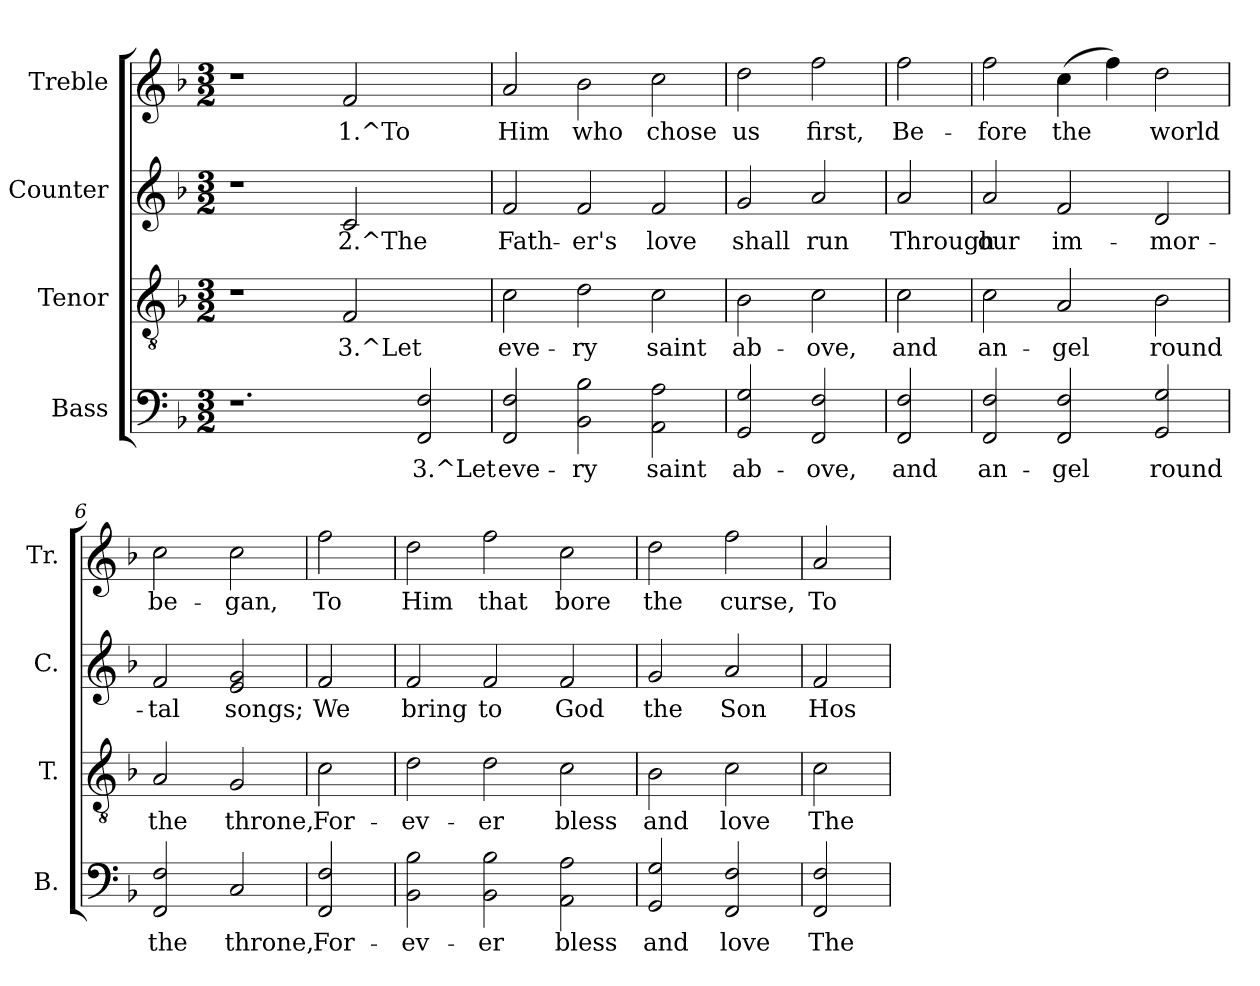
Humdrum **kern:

**kern	**text	**kern	**text	**kern	**text	**kern	**text
*part4	*part4	*part3	*part3	*part2	*part2	*part1	*part1
*staff4	*staff4	*staff3	*staff3	*staff2	*staff2	*staff1	*staff1
*I"Bass	*	*I"Tenor	*	*I"Counter	*	*I"Treble	*
*I'B.	*	*I'T.	*	*I'C.	*	*I'Tr.	*
!!LO:PB:g=z
*stria5	*	*stria5	*	*stria5	*	*stria5	*
*clefF4	*	*clefGv2	*	*clefG2	*	*clefG2	*
*k[b-]	*	*k[b-]	*	*k[b-]	*	*k[b-]	*
*F:	*	*F:	*	*F:	*	*F:	*
*M3/2	*	*M3/2	*	*M3/2	*	*M3/2	*
=1	=1	=1	=1	=1	=1	=1	=1
1.r	.	1r	.	1r	.	1r	.
!	!	!	!LO:LY:b:rj	!	!LO:LY:b:rj	!	!LO:LY:b:rj
.	.	2F/	3.^Let	2c/	2.^The	2f/	1.^To
!	!LO:LY:a:rj	!	!	!	!	!	!
2F/ 2FF/	3.^Let	2ryy	.	2ryy	.	2ryy	.
=2	=2	=2	=2	=2	=2	=2	=2
!	!LO:LY:a:rj	!	!LO:LY:b:rj	!	!LO:LY:b:rj	!	!LO:LY:b:rj
2F/ 2FF/	eve-	2c\	eve-	2f/	Fath-	2a/	Him
!	!LO:LY:a:rj	!	!LO:LY:b:rj	!	!LO:LY:b:rj	!	!LO:LY:b:rj
2B-\ 2BB-\	-ry	2d\	-ry	2f/	-er's	2b-\	who
!	!LO:LY:a:rj	!	!LO:LY:b:rj	!	!LO:LY:b:rj	!	!LO:LY:b:rj
2A\ 2AA\	saint	2c\	saint	2f/	love	2cc\	chose
=3	=3	=3	=3	=3	=3	=3	=3
!	!LO:LY:a:rj	!	!LO:LY:b:rj	!	!LO:LY:b:rj	!	!LO:LY:b:rj
2G/ 2GG/	ab-	2B-\	ab-	2g/	shall	2dd\	us
!	!LO:LY:a:rj	!	!LO:LY:b:rj	!	!LO:LY:b:rj	!	!LO:LY:b:rj
2F/ 2FF/	-ove,	2c\	-ove,	2a/	run	2ff\	first,
=4	=4	=4	=4	=4	=4	=4	=4
!	!LO:LY:a:rj	!	!LO:LY:b:rj	!	!LO:LY:b:rj	!	!LO:LY:b:rj
2F/ 2FF/	and	2c\	and	2a/	Through	2ff\	Be-
=5	=5	=5	=5	=5	=5	=5	=5
!	!LO:LY:a:rj	!	!LO:LY:b:rj	!	!LO:LY:b:rj	!	!LO:LY:b:rj
2F/ 2FF/	an-	2c\	an-	2a/	our	2ff\	-fore
!	!LO:LY:a:rj	!	!LO:LY:b:rj	!	!LO:LY:b:rj	!	!LO:LY:b:rj
2F/ 2FF/	-gel	2A/	-gel	2f/	im-	(>4cc\	the
!	!	!	!	!	!	!	!LO:LY:b:rj
.	.	.	.	.	.	4ff\)	.
!	!LO:LY:a:rj	!	!LO:LY:b:rj	!	!LO:LY:b:rj	!	!LO:LY:b:rj
2G/ 2GG/	round	2B-\	round	2d/	-mor-	2dd\	world
=6	=6	=6	=6	=6	=6	=6	=6
!	!LO:LY:a:rj	!	!LO:LY:b:rj	!	!LO:LY:b:rj	!	!LO:LY:b:rj
2F/ 2FF/	the	2A/	the	2f/	-tal	2cc\	be-
!	!LO:LY:a:rj	!	!LO:LY:b:rj	!	!LO:LY:b:rj	!	!LO:LY:b:rj
2C/	throne,	2G/	throne,	2g/ 2e/	songs;	2cc\	-gan,
=7	=7	=7	=7	=7	=7	=7	=7
!	!LO:LY:a:rj	!	!LO:LY:b:rj	!	!LO:LY:b:rj	!	!LO:LY:b:rj
2F/ 2FF/	For-	2c\	For-	2f/	We	2ff\	To
=8	=8	=8	=8	=8	=8	=8	=8
!	!LO:LY:a:rj	!	!LO:LY:b:rj	!	!LO:LY:b:rj	!	!LO:LY:b:rj
2B-\ 2BB-\	-ev-	2d\	-ev-	2f/	bring	2dd\	Him
!	!LO:LY:a:rj	!	!LO:LY:b:rj	!	!LO:LY:b:rj	!	!LO:LY:b:rj
2B-\ 2BB-\	-er	2d\	-er	2f/	to	2ff\	that
!	!LO:LY:a:rj	!	!LO:LY:b:rj	!	!LO:LY:b:rj	!	!LO:LY:b:rj
2A\ 2AA\	bless	2c\	bless	2f/	God	2cc\	bore
!!LO:LB:g=z
=9	=9	=9	=9	=9	=9	=9	=9
!	!LO:LY:a:rj	!	!LO:LY:b:rj	!	!LO:LY:b:rj	!	!LO:LY:b:rj
2G/ 2GG/	and	2B-\	and	2g/	the	2dd\	the
!	!LO:LY:a:rj	!	!LO:LY:b:rj	!	!LO:LY:b:rj	!	!LO:LY:b:rj
2F/ 2FF/	love	2c\	love	2a/	Son	2ff\	curse,
=10	=10	=10	=10	=10	=10	=10	=10
!	!LO:LY:a:rj	!	!LO:LY:b:rj	!	!LO:LY:b:rj	!	!LO:LY:b:rj
2F/ 2FF/	The	2c\	The	2f/	Hos-	2a/	To
=	=	=	=	=	=	=	=
*-	*-	*-	*-	*-	*-	*-	*-
